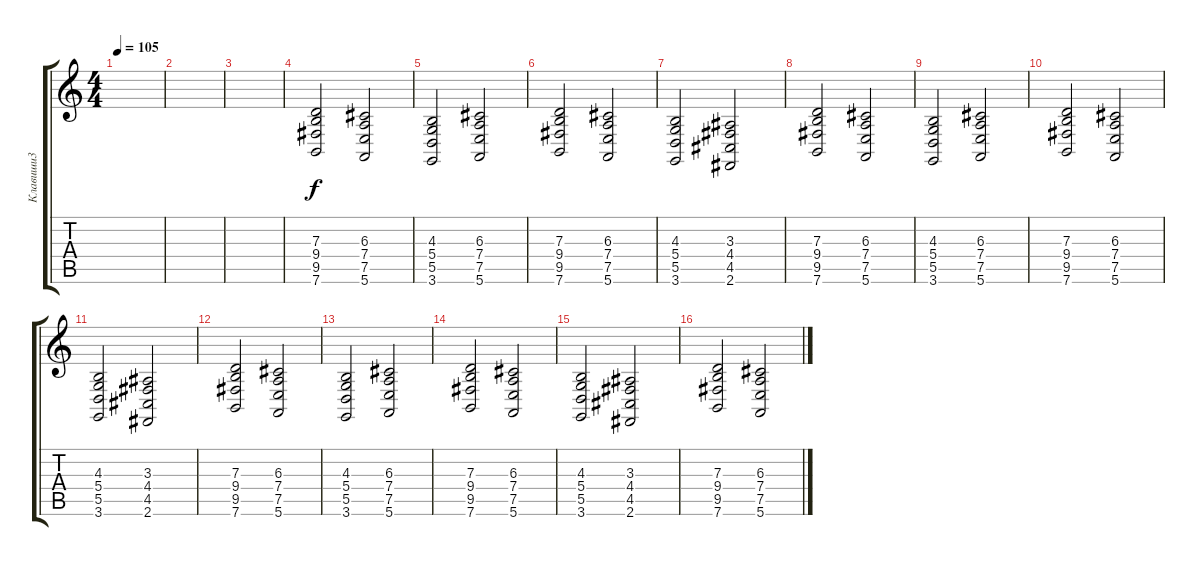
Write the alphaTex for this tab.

\track ("Клавиши3" "Клавиши3") {instrument stringensemble1}
\staff {score tabs}
\tuning (E4 B3 G3 D3 A2 E2) {hide}
\ts (4 4)
\tempo 105
\clef g2
\ks c
|
|
|
(7.3 9.4 9.5 7.6).2 (6.3 7.4 7.5 5.6).2 |
(4.3 5.4 5.5 3.6).2 (6.3 7.4 7.5 5.6).2 |
(7.3 9.4 9.5 7.6).2 (6.3 7.4 7.5 5.6).2 |
(4.3 5.4 5.5 3.6).2 (3.3 4.4 4.5 2.6).2 |
(7.3 9.4 9.5 7.6).2 (6.3 7.4 7.5 5.6).2 |
(4.3 5.4 5.5 3.6).2 (6.3 7.4 7.5 5.6).2 |
(7.3 9.4 9.5 7.6).2 (6.3 7.4 7.5 5.6).2 |
(4.3 5.4 5.5 3.6).2 (3.3 4.4 4.5 2.6).2 |
(7.3 9.4 9.5 7.6).2 (6.3 7.4 7.5 5.6).2 |
(4.3 5.4 5.5 3.6).2 (6.3 7.4 7.5 5.6).2 |
(7.3 9.4 9.5 7.6).2 (6.3 7.4 7.5 5.6).2 |
(4.3 5.4 5.5 3.6).2 (3.3 4.4 4.5 2.6).2 |
(7.3 9.4 9.5 7.6).2 (6.3 7.4 7.5 5.6).2
